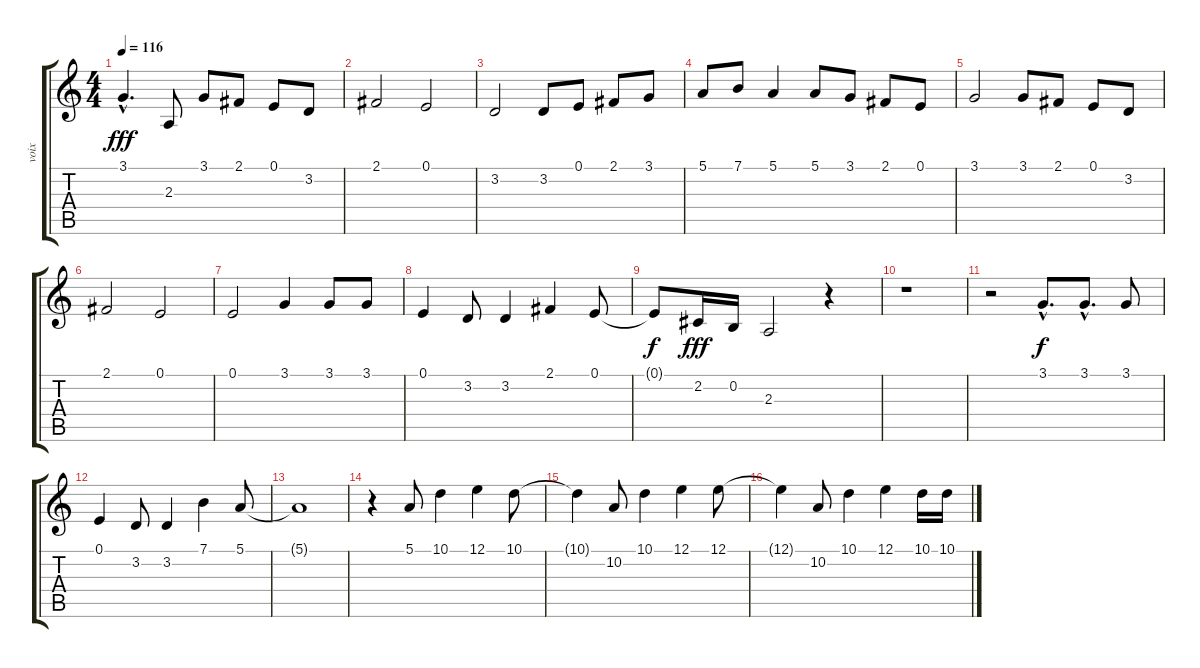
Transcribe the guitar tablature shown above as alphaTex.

\track ("voix" "voix") {instrument choiraahs}
\staff {score tabs}
\tuning (E4 B3 G3 D3 A2 E2) {hide}
\ts (4 4)
\tempo 116
\clef g2
\ks c
3.1{hac}.4{d dy fff} 2.3.8 3.1.8 2.1.8 0.1.8 3.2.8 |
2.1.2 0.1.2 |
3.2.2 3.2.8 0.1.8 2.1.8 3.1.8 |
5.1.8 7.1.8 5.1.4 5.1.8 3.1.8 2.1.8 0.1.8 |
3.1.2 3.1.8 2.1.8 0.1.8 3.2.8 |
2.1.2 0.1.2 |
0.1.2 3.1.4 3.1.8 3.1.8 |
0.1.4 3.2.8 3.2.4 2.1.4 0.1.8 |
0.1{t}.8{dy f} 2.2.16{dy fff} 0.2.16 2.3.2 r.4 |
r.1 |
r.2 3.1{hac}.8{d dy f} 3.1{hac}.8{d} 3.1.8 |
0.1.4 3.2.8 3.2.4 7.1.4 5.1.8 |
5.1{t}.1 |
r.4 5.1.8 10.1.4 12.1.4 10.1.8 |
10.1{t}.4 10.2.8 10.1.4 12.1.4 12.1.8 |
12.1{t}.4 10.2.8 10.1.4 12.1.4 10.1.16 10.1.16
